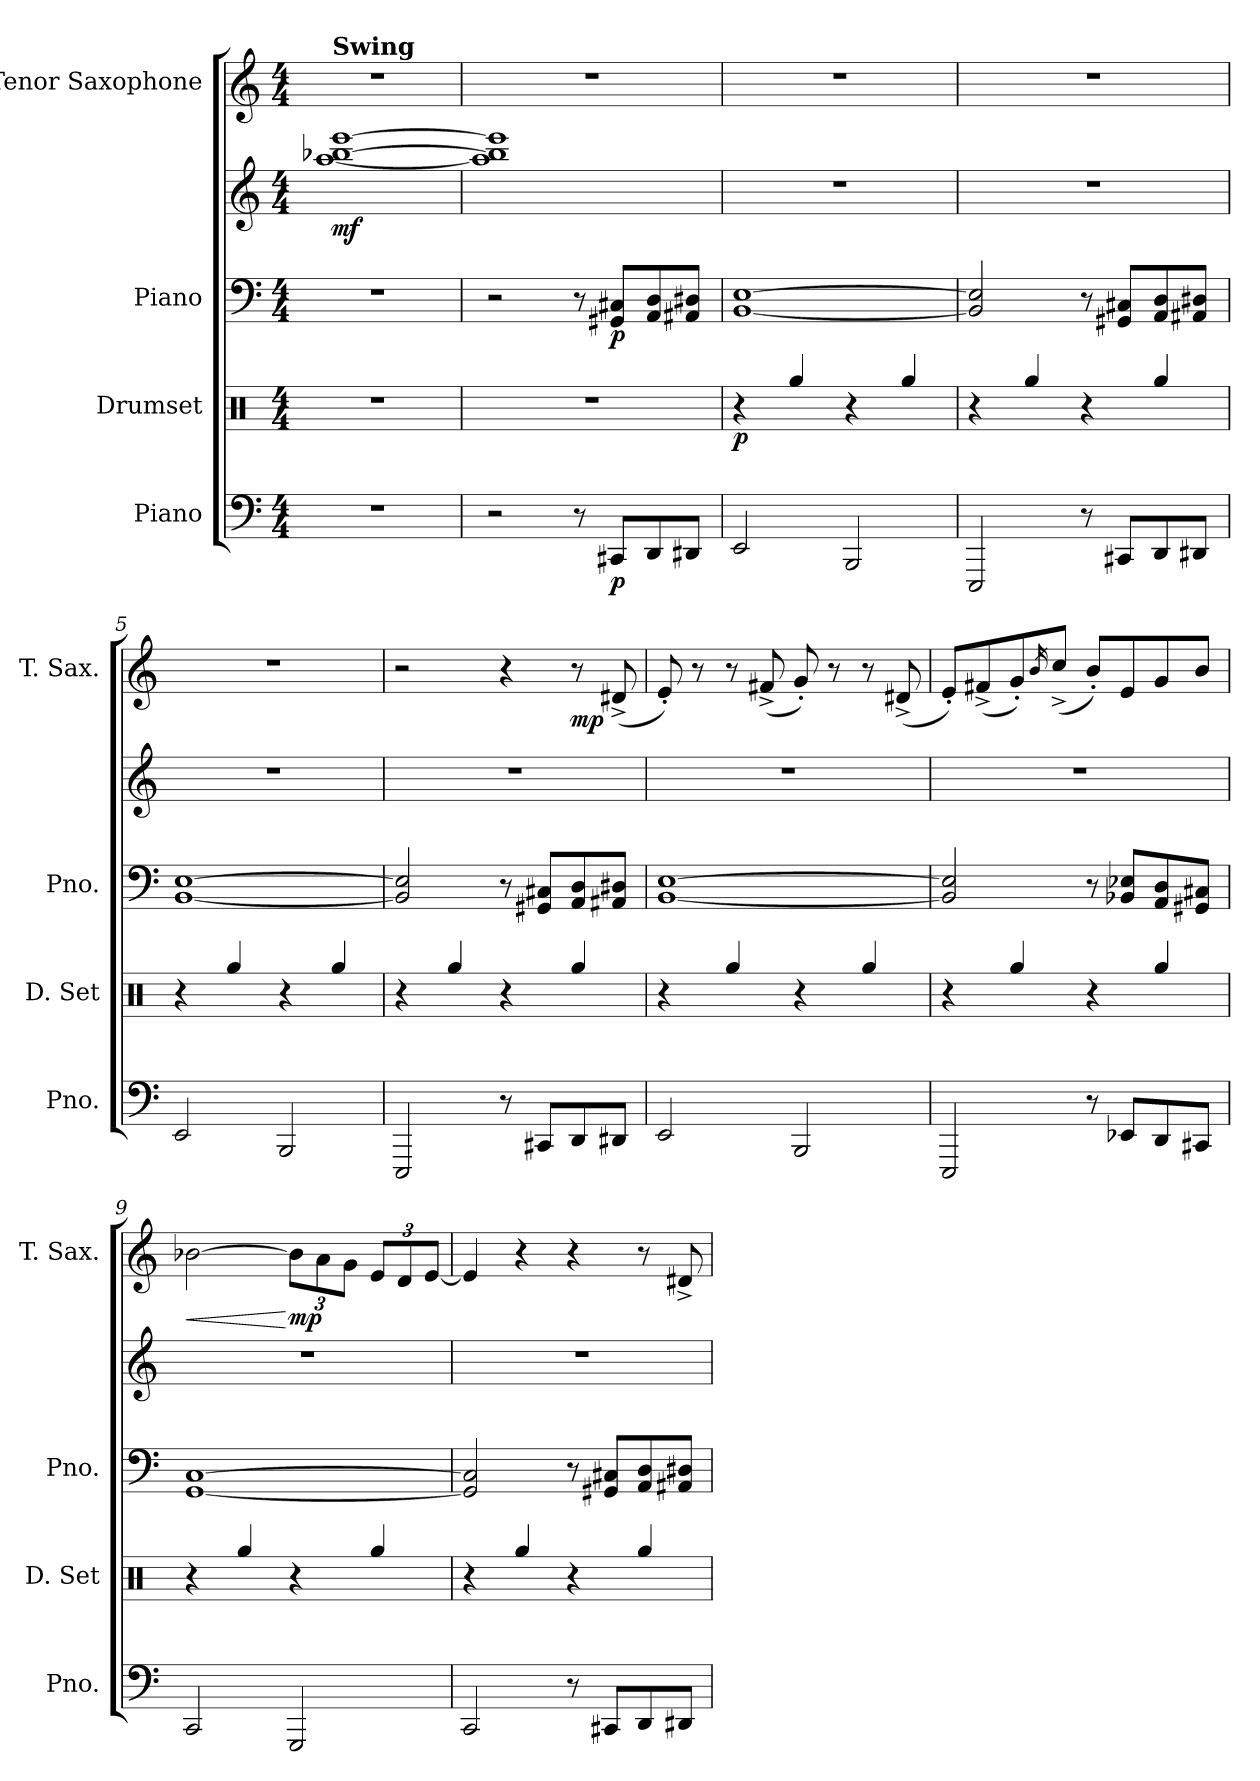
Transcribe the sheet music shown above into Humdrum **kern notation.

**kern	**dynam	**kern	**dynam	**kern	**kern	**dynam	**kern	**dynam
*part4	*part4	*part3	*part3	*part2	*part2	*part2	*part1	*part1
*staff5	*staff5	*staff4	*staff4	*staff3	*staff2	*staff2/3	*staff1	*staff1
*I"Piano	*	*I"Drumset	*	*I"Piano	*	*	*I"Tenor Saxophone	*
*I'Pno.	*	*I'D. Set	*	*I'Pno.	*	*	*I'T. Sax.	*
*clefF4	*	*clefX	*	*clefF4	*clefG2	*	*clefG2	*
*	*	*	*	*	*	*	*ITrd8c14	*
*k[]	*	*k[]	*	*k[]	*k[]	*	*k[]	*
*M4/4	*	*M4/4	*	*M4/4	*M4/4	*	*M4/4	*
=1	=1	=1	=1	=1	=1	=1	=1	=1
!	!	!	!	!	!	!	!LO:TX:B:t=Swing	!
!	!	!	!	!	!	!LO:DY:b	!	!
1r	.	1r	.	1r	[1aa [1bb-X [1eee	mf	1r	.
=2	=2	=2	=2	=2	=2	=2	=2	=2
2r	.	1r	.	2r	1aa] 1bb-] 1eee]	.	1r	.
8r	.	.	.	8r	.	.	.	.
!	!LO:DY:b	!	!	!	!	!LO:DY:b=2	!	!
8CC#X/L	p	.	.	8GG#X/ 8C#X/L	.	p	.	.
8DD/	.	.	.	8AA/ 8D/	.	.	.	.
8DD#X/J	.	.	.	8AA#X/ 8D#X/J	.	.	.	.
=3	=3	=3	=3	=3	=3	=3	=3	=3
!	!	!	!LO:DY:b	!	!	!	!	!
2EE/	.	4r	p	[1BB [1E	1r	.	1r	.
.	.	4Rgg/	.	.	.	.	.	.
2BBB/	.	4r	.	.	.	.	.	.
.	.	4Rgg/	.	.	.	.	.	.
=4	=4	=4	=4	=4	=4	=4	=4	=4
2EEE/	.	4r	.	2BB/] 2E/]	1r	.	1r	.
.	.	4Rgg/	.	.	.	.	.	.
8r	.	4r	.	8r	.	.	.	.
8CC#X/L	.	.	.	8GG#X/ 8C#X/L	.	.	.	.
8DD/	.	4Rgg/	.	8AA/ 8D/	.	.	.	.
8DD#X/J	.	.	.	8AA#X/ 8D#X/J	.	.	.	.
=5	=5	=5	=5	=5	=5	=5	=5	=5
2EE/	.	4r	.	[1BB [1E	1r	.	1r	.
.	.	4Rgg/	.	.	.	.	.	.
2BBB/	.	4r	.	.	.	.	.	.
.	.	4Rgg/	.	.	.	.	.	.
!!LO:LB:g=z
=6	=6	=6	=6	=6	=6	=6	=6	=6
2EEE/	.	4r	.	2BB/] 2E/]	1r	.	2r	.
.	.	4Rgg/	.	.	.	.	.	.
8r	.	4r	.	8r	.	.	4r	.
8CC#X/L	.	.	.	8GG#X/ 8C#X/L	.	.	.	.
!	!	!	!	!	!	!	!	!LO:DY:b
8DD/	.	4Rgg/	.	8AA/ 8D/	.	.	8r	mp
8DD#X/J	.	.	.	8AA#X/ 8D#X/J	.	.	(<8D#X^/	.
=7	=7	=7	=7	=7	=7	=7	=7	=7
2EE/	.	4r	.	[1BB [1E	1r	.	8E'/)	.
.	.	.	.	.	.	.	8r	.
.	.	4Rgg/	.	.	.	.	8r	.
.	.	.	.	.	.	.	(<8F#X^/	.
2BBB/	.	4r	.	.	.	.	8G'/)	.
.	.	.	.	.	.	.	8r	.
.	.	4Rgg/	.	.	.	.	8r	.
.	.	.	.	.	.	.	(<8D#X^/	.
=8	=8	=8	=8	=8	=8	=8	=8	=8
2EEE/	.	4r	.	2BB/] 2E/]	1r	.	8E'/L)	.
.	.	.	.	.	.	.	(<8F#X^/	.
.	.	4Rgg/	.	.	.	.	8G'/)	.
.	.	.	.	.	.	.	16qB/	.
.	.	.	.	.	.	.	(>8c^/J	.
8r	.	4r	.	8r	.	.	8B'/L)	.
8EE-X/L	.	.	.	8BB-X/ 8E-X/L	.	.	8E/	.
8DD/	.	4Rgg/	.	8AA/ 8D/	.	.	8G/	.
8CC#X/J	.	.	.	8GG#X/ 8C#X/J	.	.	8B/J	.
!!LO:PB:g=z
=9	=9	=9	=9	=9	=9	=9	=9	=9
!	!	!	!	!	!	!	!	!LO:HP:b
2CC/	.	4r	.	[1GG [1C	1r	.	[2B-X\	<
.	.	4Rgg/	.	.	.	.	.	.
*	*	*	*	*	*	*	*Xbrackettup	*
!	!	!	!	!	!	!	!	!LO:DY:n=1:b
2GGG/	.	4r	.	.	.	.	12B-\L]	[ mp
.	.	.	.	.	.	.	12A\	.
.	.	.	.	.	.	.	12G\J	.
.	.	4Rgg/	.	.	.	.	12E/L	.
.	.	.	.	.	.	.	12D/	.
.	.	.	.	.	.	.	[12E/J	.
=10	=10	=10	=10	=10	=10	=10	=10	=10
2CC/	.	4r	.	2GG/] 2C/]	1r	.	4E/]	.
.	.	4Rgg/	.	.	.	.	4r	.
8r	.	4r	.	8r	.	.	4r	.
8CC#X/L	.	.	.	8GG#X/ 8C#X/L	.	.	.	.
8DD/	.	4Rgg/	.	8AA/ 8D/	.	.	8r	.
8DD#X/J	.	.	.	8AA#X/ 8D#X/J	.	.	8D#X^/	.
=	=	=	=	=	=	=	=	=
*-	*-	*-	*-	*-	*-	*-	*-	*-
